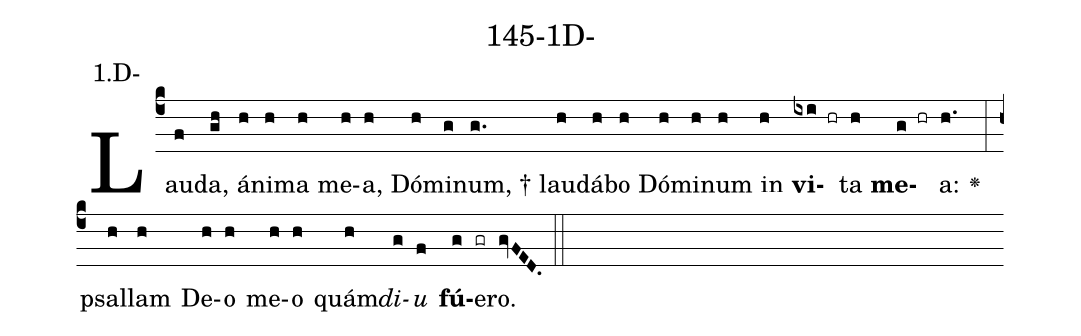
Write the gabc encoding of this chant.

name: 145-1D-;
annotation: 1.D-;
%%
(c4)Lau(f)da,(gh) á(h)ni(h)ma(h) me(h)a,(h) Dó(h)mi(g)num, †(g.) lau(h)dá(h)bo(h) Dó(h)mi(h)num(h) in(h) <b>vi</b>(ixi hr)ta(h) <b>me</b>(g hr)a:(h.) <v>\greheightstar</v>(:) psal(h)lam(h) De(h)o(h) me(h)o(h) quám(h)<i>di</i>(g)<i>u</i>(f) <b>fú</b>(g)e(gr)ro.(gvFED.) (::)


%E(h) u(h) o(g) u(f) a(g) e.(gvFED.) (::)
